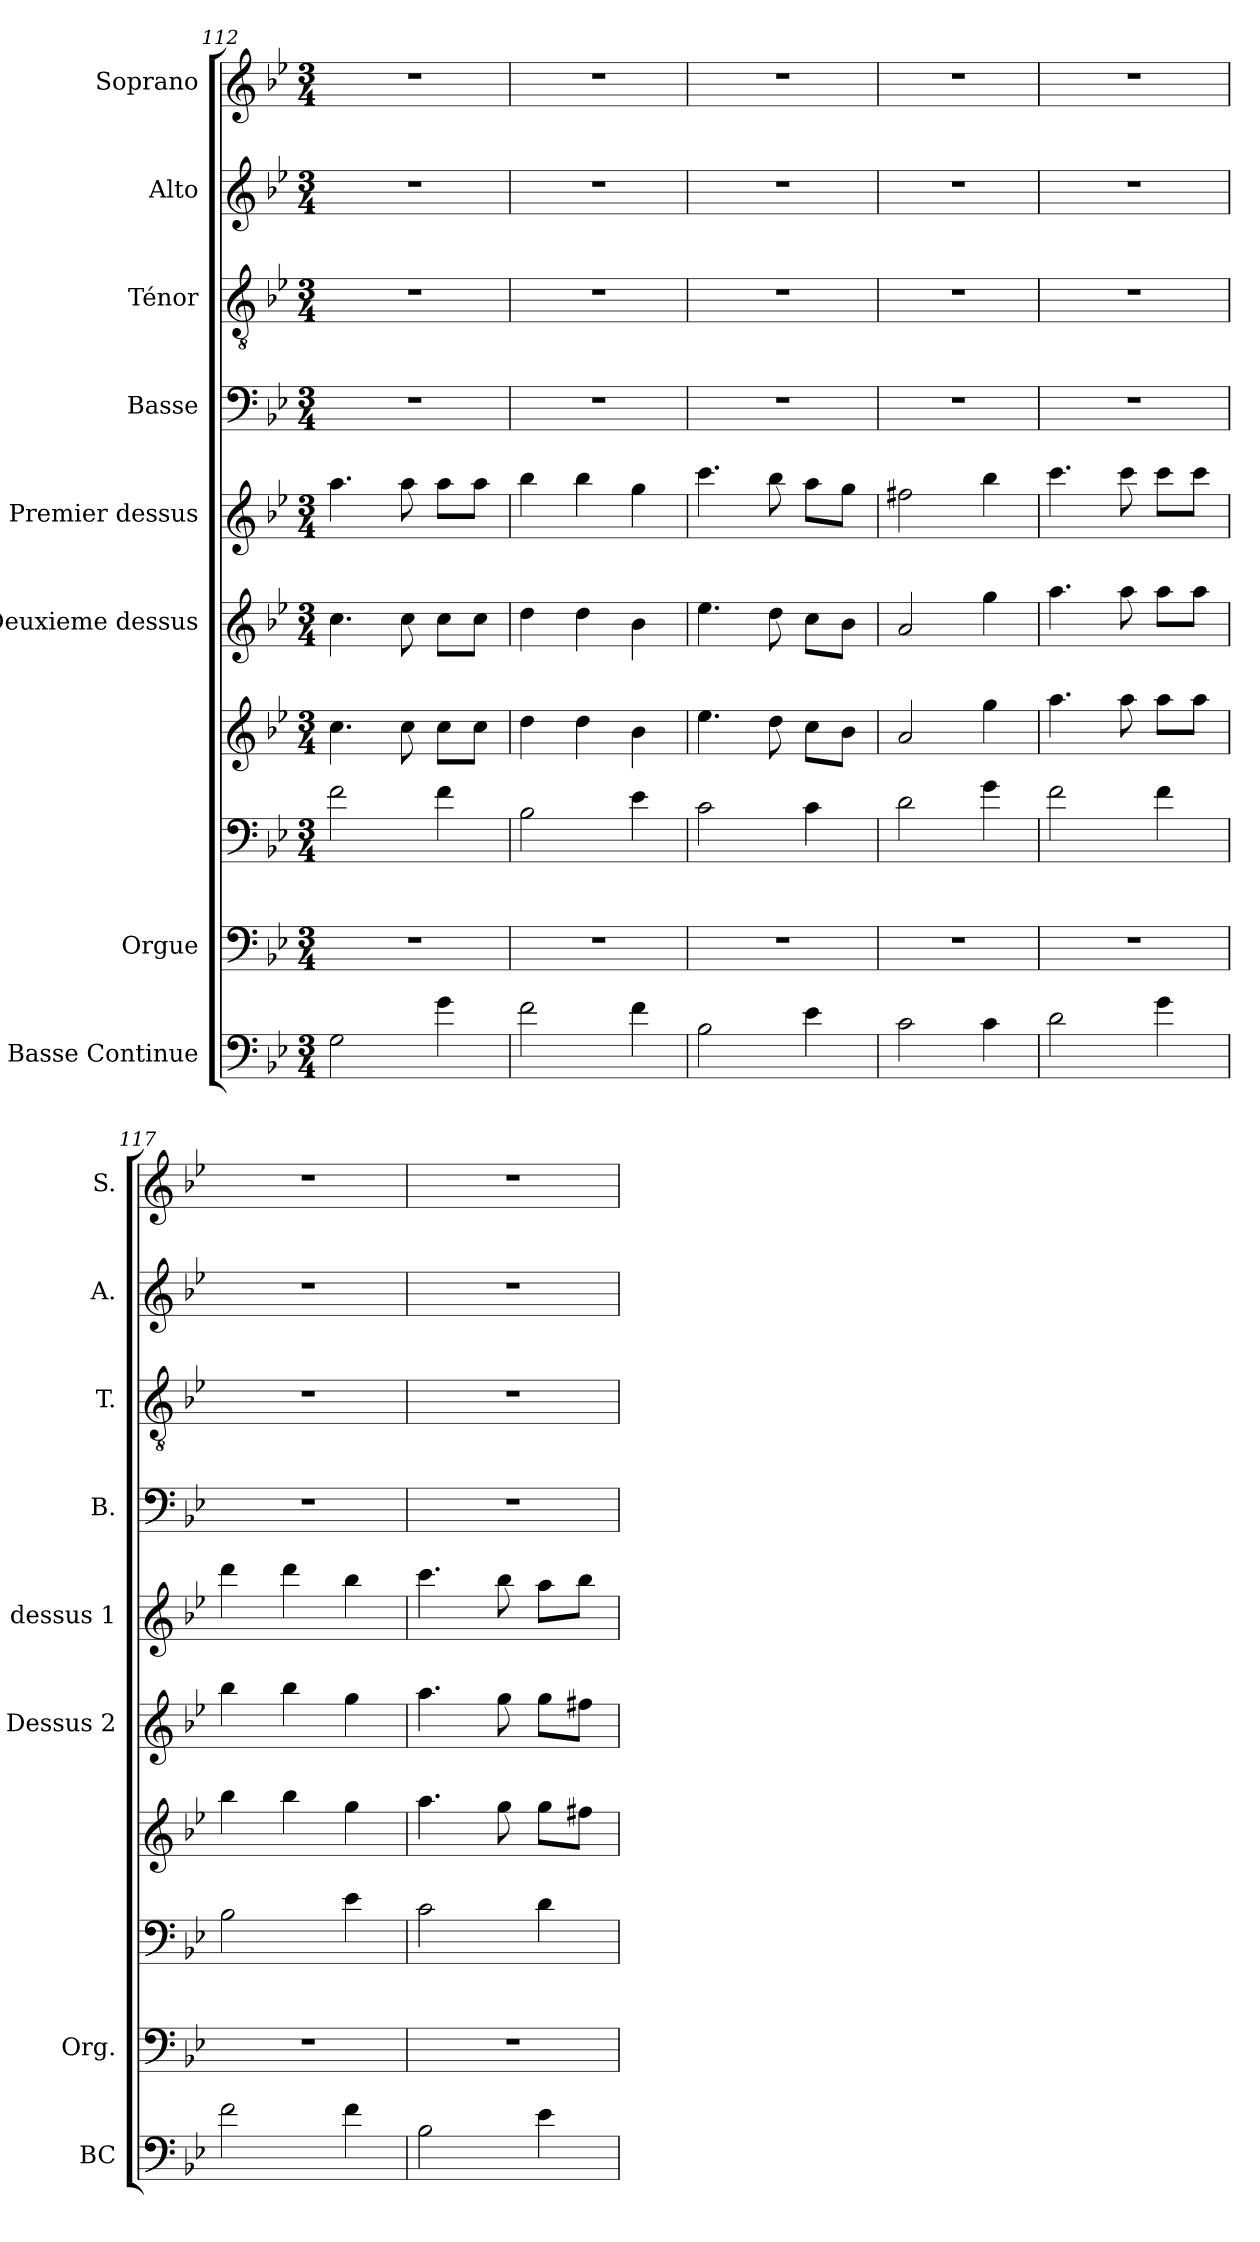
**kern	**kern	**kern	**kern	**kern	**kern	**kern	**kern	**kern	**kern
*part8	*part7	*part7	*part7	*part6	*part5	*part4	*part3	*part2	*part1
*staff10	*staff9	*staff8	*staff7	*staff6	*staff5	*staff4	*staff3	*staff2	*staff1
*I"Basse Continue	*I"Orgue	*	*	*I"Deuxieme dessus	*I"Premier dessus	*I"Basse	*I"Ténor	*I"Alto	*I"Soprano
*I'BC	*I'Org.	*	*	*I'Dessus 2	*I'dessus 1	*I'B.	*I'T.	*I'A.	*I'S.
*clefF4	*clefF4	*clefF4	*clefG2	*clefG2	*clefG2	*clefF4	*clefGv2	*clefG2	*clefG2
*k[b-e-]	*k[b-e-]	*k[b-e-]	*k[b-e-]	*k[b-e-]	*k[b-e-]	*k[b-e-]	*k[b-e-]	*k[b-e-]	*k[b-e-]
*M3/4	*M3/4	*M3/4	*M3/4	*M3/4	*M3/4	*M3/4	*M3/4	*M3/4	*M3/4
=112	=112	=112	=112	=112	=112	=112	=112	=112	=112
2G	2.r	2f\	4.cc\	4.cc	4.aa	2.r	2.r	2.r	2.r
.	.	.	8cc\	8cc	8aa	.	.	.	.
4g	.	4f\	8cc\L	8cc\L	8aa\L	.	.	.	.
.	.	.	8cc\J	8cc\J	8aa\J	.	.	.	.
!!LO:LB:g=z
=113	=113	=113	=113	=113	=113	=113	=113	=113	=113
2f	2.r	2B-\	4dd\	4dd	4bb-	2.r	2.r	2.r	2.r
.	.	.	4dd\	4dd	4bb-	.	.	.	.
4f	.	4e-\	4b-\	4b-	4gg	.	.	.	.
=114	=114	=114	=114	=114	=114	=114	=114	=114	=114
2B-	2.r	2c\	4.ee-\	4.ee-	4.ccc	2.r	2.r	2.r	2.r
.	.	.	8dd\	8dd	8bb-	.	.	.	.
4e-	.	4c\	8cc\L	8cc\L	8aa\L	.	.	.	.
.	.	.	8b-\J	8b-\J	8gg\J	.	.	.	.
=115	=115	=115	=115	=115	=115	=115	=115	=115	=115
2c	2.r	2d\	2a/	2a	2ff#X	2.r	2.r	2.r	2.r
4c	.	4g\	4gg\	4gg	4bb-	.	.	.	.
=116	=116	=116	=116	=116	=116	=116	=116	=116	=116
2d	2.r	2f\	4.aa\	4.aa	4.ccc	2.r	2.r	2.r	2.r
.	.	.	8aa\	8aa	8ccc	.	.	.	.
4g	.	4f\	8aa\L	8aa\L	8ccc\L	.	.	.	.
.	.	.	8aa\J	8aa\J	8ccc\J	.	.	.	.
=117	=117	=117	=117	=117	=117	=117	=117	=117	=117
2f	2.r	2B-\	4bb-\	4bb-	4ddd	2.r	2.r	2.r	2.r
.	.	.	4bb-\	4bb-	4ddd	.	.	.	.
4f	.	4e-\	4gg\	4gg	4bb-	.	.	.	.
=118	=118	=118	=118	=118	=118	=118	=118	=118	=118
2B-	2.r	2c\	4.aa\	4.aa	4.ccc	2.r	2.r	2.r	2.r
.	.	.	8gg\	8gg	8bb-	.	.	.	.
4e-	.	4d\	8gg\L	8gg\L	8aa\L	.	.	.	.
.	.	.	8ff#X\J	8ff#X\J	8bb-\J	.	.	.	.
=	=	=	=	=	=	=	=	=	=
*-	*-	*-	*-	*-	*-	*-	*-	*-	*-
